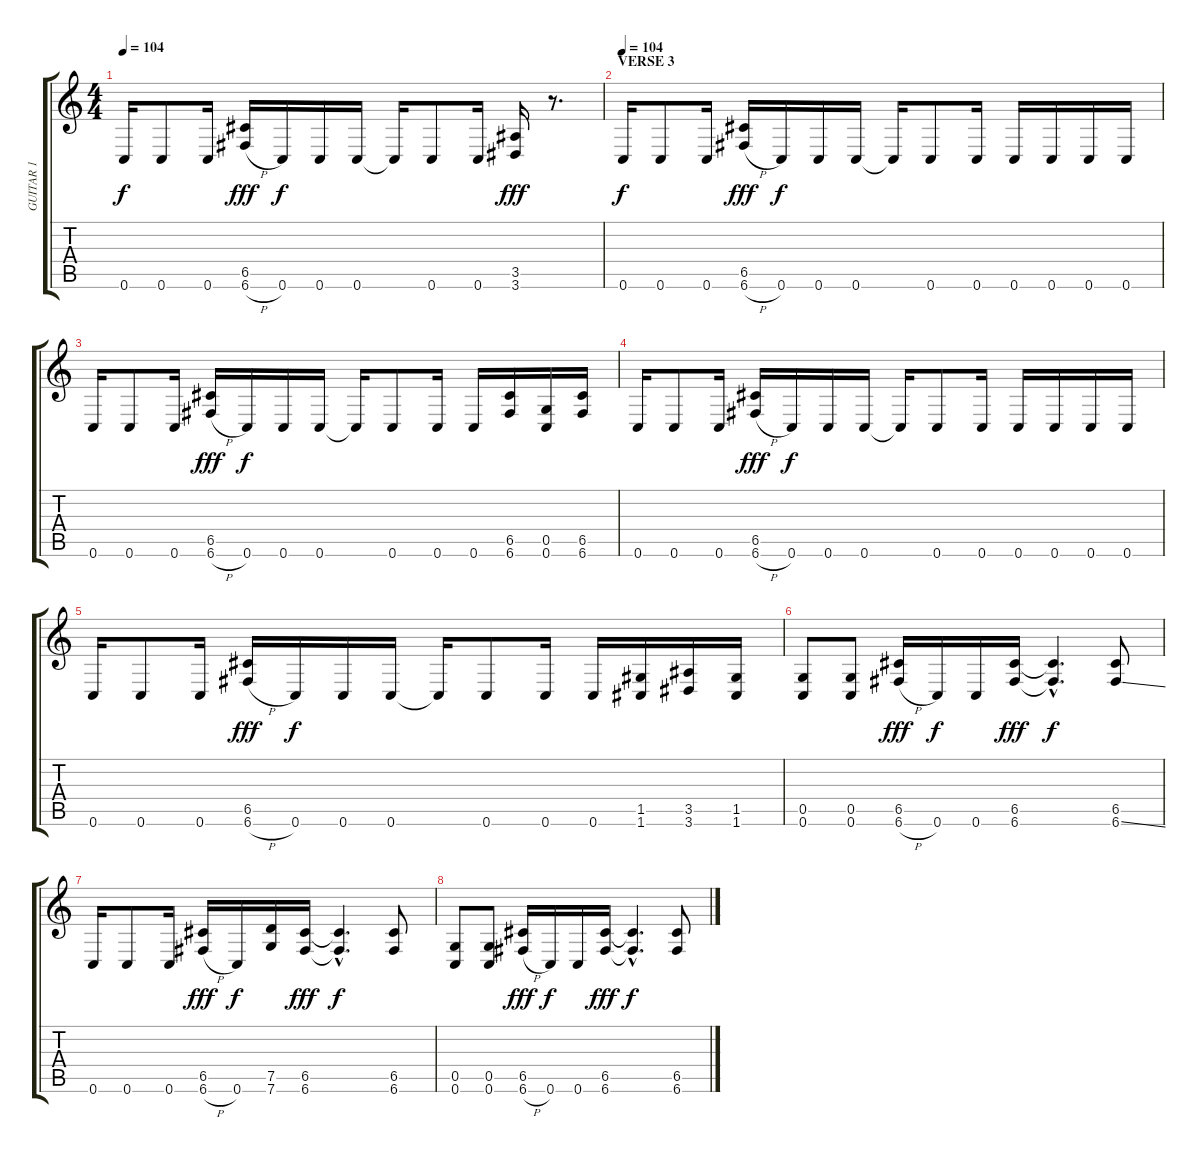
\track ("GUITAR 1" "GUITAR 1") {instrument distortionguitar}
\staff {score tabs}
\tuning (D4 A3 F3 C3 G2 C2) {hide}
\ts (4 4)
\tempo 104
\clef g2
\ks c
0.6.16{dy f} 0.6.8 0.6.16 (6.5 6.6{h}).16{dy fff} 0.6.16{dy f} 0.6.16 0.6.16 0.6{t}.16 0.6.8 0.6.16 (3.5 3.6).16{dy fff} r.8{d} |
\section ("" "VERSE 3")
\tempo 104
0.6.16{dy f} 0.6.8 0.6.16 (6.5 6.6{h}).16{dy fff} 0.6.16{dy f} 0.6.16 0.6.16 0.6{t}.16 0.6.8 0.6.16 0.6.16 0.6.16 0.6.16 0.6.16 |
0.6.16 0.6.8 0.6.16 (6.5 6.6{h}).16{dy fff} 0.6.16{dy f} 0.6.16 0.6.16 0.6{t}.16 0.6.8 0.6.16 0.6.16 (6.5 6.6).16 (0.5 0.6).16 (6.5 6.6).16 |
0.6.16 0.6.8 0.6.16 (6.5 6.6{h}).16{dy fff} 0.6.16{dy f} 0.6.16 0.6.16 0.6{t}.16 0.6.8 0.6.16 0.6.16 0.6.16 0.6.16 0.6.16 |
0.6.16 0.6.8 0.6.16 (6.5 6.6{h}).16{dy fff} 0.6.16{dy f} 0.6.16 0.6.16 0.6{t}.16 0.6.8 0.6.16 0.6.16 (1.5 1.6).16 (3.5 3.6).16 (1.5 1.6).16 |
(0.5 0.6).8 (0.5 0.6).8 (6.5 6.6{h}).16{dy fff} 0.6.16{dy f} 0.6.16 (6.5 6.6).16{dy fff} (6.5{hac t} 6.6{hac t}).4{d dy f} (6.5 6.6{ss}).8 |
0.6.16 0.6.8 0.6.16 (6.5 6.6{h}).16{dy fff} 0.6.16{dy f} (7.5 7.6).16 (6.5 6.6).16{dy fff} (6.5{hac t} 6.6{hac t}).4{d dy f} (6.5 6.6).8 |
(0.5 0.6).8 (0.5 0.6).8 (6.5 6.6{h}).16{dy fff} 0.6.16{dy f} 0.6.16 (6.5 6.6).16{dy fff} (6.5{hac t} 6.6{hac t}).4{d dy f} (6.5 6.6{ss}).8
